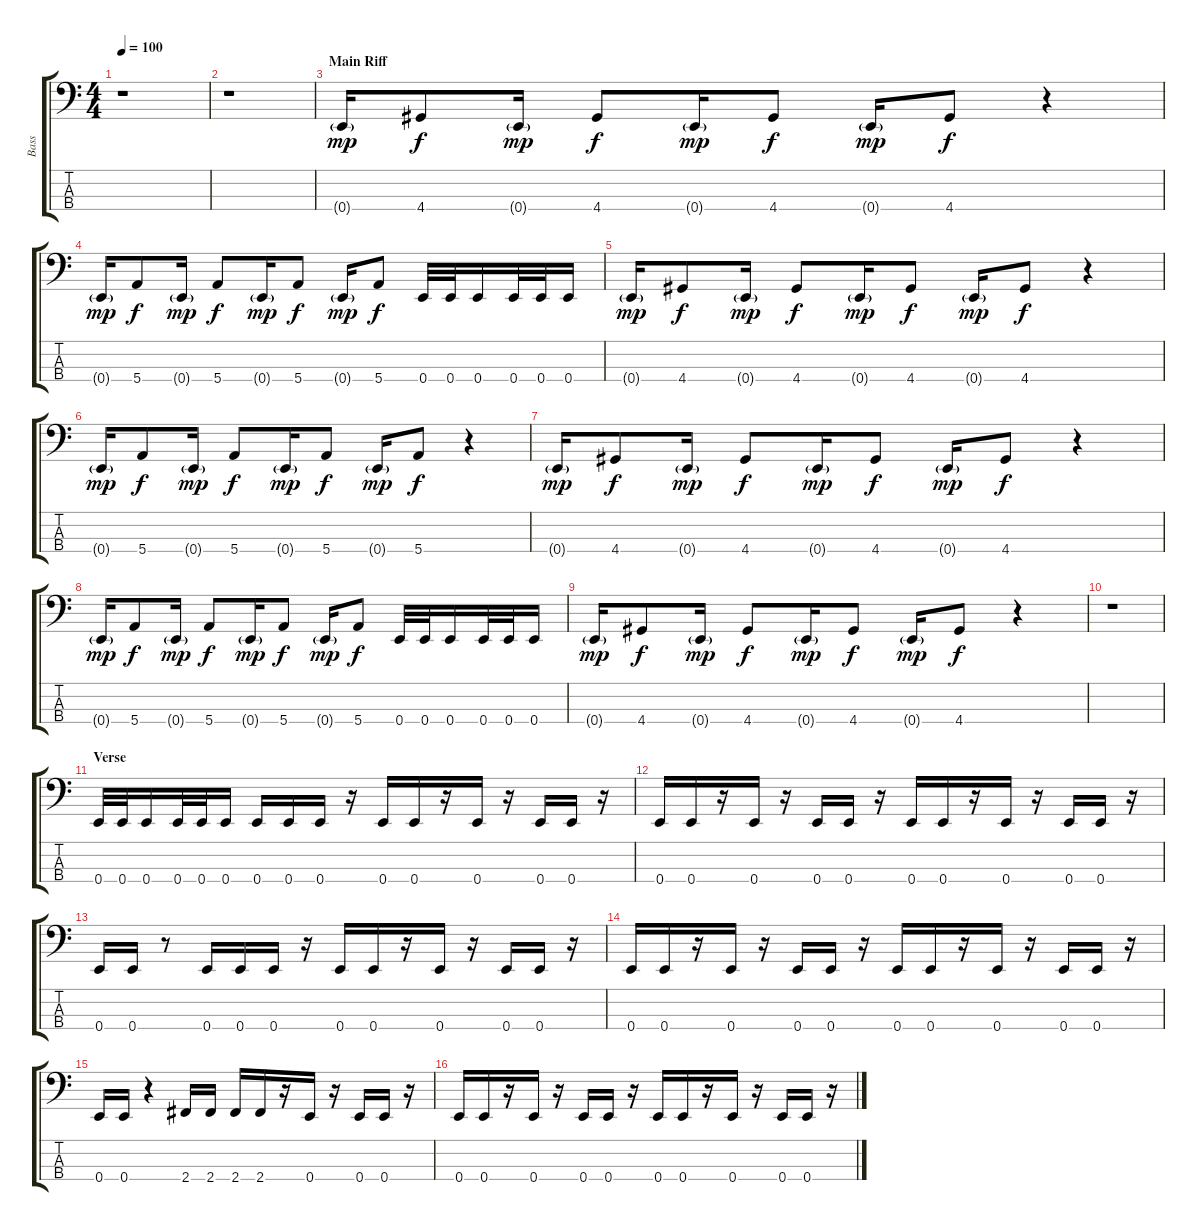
\track ("Bass" "Bass") {instrument electricbassfinger}
\staff {score tabs}
\tuning (G2 D2 A1 E1) {hide}
\ts (4 4)
\tempo 100
\clef f4
\ks c
r.1{dy mp instrument electricbassfinger} |
r.1 |
\section ("" "Main Riff")
0.4{g}.16 4.4.8{dy f} 0.4{g}.16{dy mp} 4.4.8{dy f} 0.4{g}.16{dy mp} 4.4.8{dy f} 0.4{g}.16{dy mp} 4.4.8{dy f} r.4 |
0.4{g}.16{dy mp} 5.4.8{dy f} 0.4{g}.16{dy mp} 5.4.8{dy f} 0.4{g}.16{dy mp} 5.4.8{dy f} 0.4{g}.16{dy mp} 5.4.8{dy f} 0.4.32 0.4.32 0.4.16 0.4.32 0.4.32 0.4.16 |
0.4{g}.16{dy mp} 4.4.8{dy f} 0.4{g}.16{dy mp} 4.4.8{dy f} 0.4{g}.16{dy mp} 4.4.8{dy f} 0.4{g}.16{dy mp} 4.4.8{dy f} r.4 |
0.4{g}.16{dy mp} 5.4.8{dy f} 0.4{g}.16{dy mp} 5.4.8{dy f} 0.4{g}.16{dy mp} 5.4.8{dy f} 0.4{g}.16{dy mp} 5.4.8{dy f} r.4 |
0.4{g}.16{dy mp} 4.4.8{dy f} 0.4{g}.16{dy mp} 4.4.8{dy f} 0.4{g}.16{dy mp} 4.4.8{dy f} 0.4{g}.16{dy mp} 4.4.8{dy f} r.4 |
0.4{g}.16{dy mp} 5.4.8{dy f} 0.4{g}.16{dy mp} 5.4.8{dy f} 0.4{g}.16{dy mp} 5.4.8{dy f} 0.4{g}.16{dy mp} 5.4.8{dy f} 0.4.32 0.4.32 0.4.16 0.4.32 0.4.32 0.4.16 |
0.4{g}.16{dy mp} 4.4.8{dy f} 0.4{g}.16{dy mp} 4.4.8{dy f} 0.4{g}.16{dy mp} 4.4.8{dy f} 0.4{g}.16{dy mp} 4.4.8{dy f} r.4 |
r.1 |
\section ("" "Verse")
0.4.32 0.4.32 0.4.16 0.4.32 0.4.32 0.4.16 0.4.16 0.4.16 0.4.16 r.16 0.4.16 0.4.16 r.16 0.4.16 r.16 0.4.16 0.4.16 r.16 |
0.4.16 0.4.16 r.16 0.4.16 r.16 0.4.16 0.4.16 r.16 0.4.16 0.4.16 r.16 0.4.16 r.16 0.4.16 0.4.16 r.16 |
0.4.16 0.4.16 r.8 0.4.16 0.4.16 0.4.16 r.16 0.4.16 0.4.16 r.16 0.4.16 r.16 0.4.16 0.4.16 r.16 |
0.4.16 0.4.16 r.16 0.4.16 r.16 0.4.16 0.4.16 r.16 0.4.16 0.4.16 r.16 0.4.16 r.16 0.4.16 0.4.16 r.16 |
0.4.16 0.4.16 r.4 2.4.16 2.4.16 2.4.16 2.4.16 r.16 0.4.16 r.16 0.4.16 0.4.16 r.16 |
0.4.16 0.4.16 r.16 0.4.16 r.16 0.4.16 0.4.16 r.16 0.4.16 0.4.16 r.16 0.4.16 r.16 0.4.16 0.4.16 r.16
